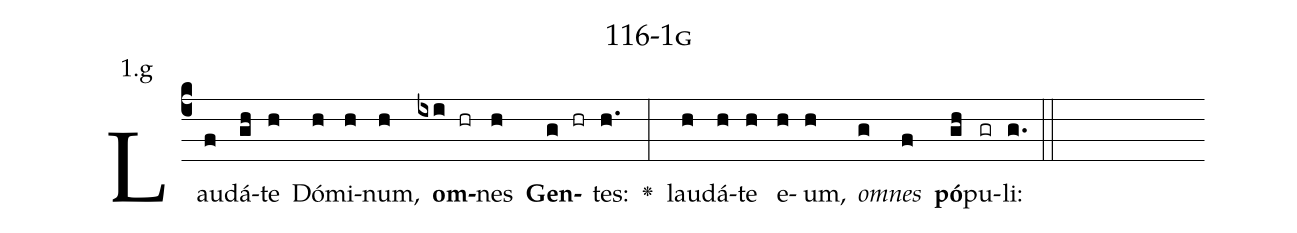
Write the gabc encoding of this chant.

name: 116-1g;
annotation: 1.g;
%%
(c4)Lau(f)dá(gh)te(h) Dó(h)mi(h)num,(h) <b>om</b>(ixi hr)nes(h) <b>Gen</b>(g hr)tes:(h.) <v>\greheightstar</v>(:) lau(h)dá(h)te(h) e(h)um,(h) <i>om</i>(g)<i>nes</i>(f) <b>pó</b>(gh)pu(gr)li:(g.) (::)


%E(h) u(h) o(g) u(f) a(gh) e.(g.) (::)
